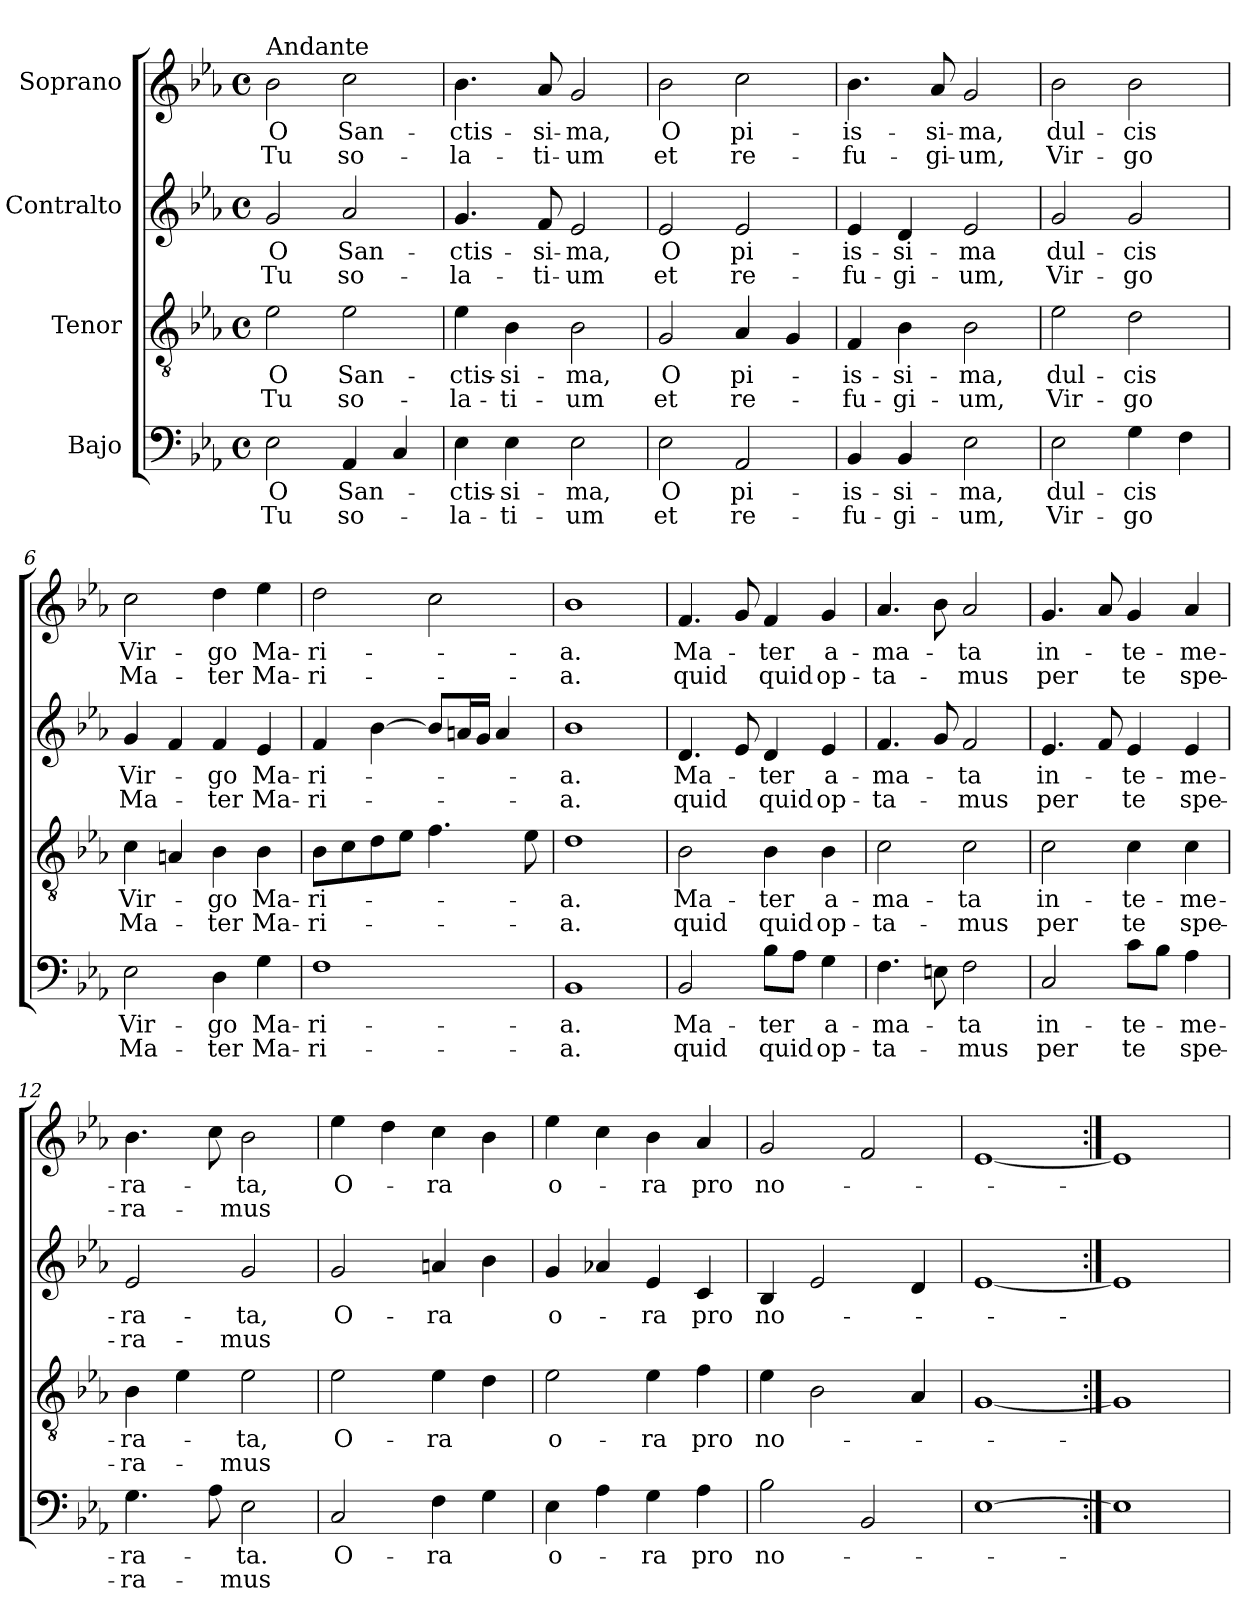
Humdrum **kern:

**kern	**text	**text	**kern	**text	**text	**kern	**text	**text	**kern	**text	**text
*part4	*part4	*part4	*part3	*part3	*part3	*part2	*part2	*part2	*part1	*part1	*part1
*staff4	*staff4	*staff4	*staff3	*staff3	*staff3	*staff2	*staff2	*staff2	*staff1	*staff1	*staff1
*I"Bajo	*	*	*I"Tenor	*	*	*I"Contralto	*	*	*I"Soprano	*	*
*clefF4	*	*	*clefGv2	*	*	*clefG2	*	*	*clefG2	*	*
*k[b-e-a-]	*	*	*k[b-e-a-]	*	*	*k[b-e-a-]	*	*	*k[b-e-a-]	*	*
*E-:	*	*	*E-:	*	*	*E-:	*	*	*E-:	*	*
*M4/4	*	*	*M4/4	*	*	*M4/4	*	*	*M4/4	*	*
*met(c)	*	*	*met(c)	*	*	*met(c)	*	*	*met(c)	*	*
=1	=1	=1	=1	=1	=1	=1	=1	=1	=1	=1	=1
!	!	!	!	!	!	!	!	!	!LO:TX:a:t=Andante	!	!
!	!LO:LY:b:rj	!LO:LY:b:rj	!	!LO:LY:b:rj	!LO:LY:b:rj	!	!LO:LY:b:rj	!LO:LY:b:rj	!	!LO:LY:b:rj	!LO:LY:b:rj
2E-\	O	Tu	2e-\	O	Tu	2g/	O	Tu	2b-\	O	Tu
!	!LO:LY:b:rj	!LO:LY:b:rj	!	!LO:LY:b:rj	!LO:LY:b:rj	!	!LO:LY:b:rj	!LO:LY:b:rj	!	!LO:LY:b:rj	!LO:LY:b:rj
4AA-/	San-	so-	2e-\	San-	so-	2a-/	San-	so-	2cc\	San-	so-
4C/	.	.	.	.	.	.	.	.	.	.	.
=2	=2	=2	=2	=2	=2	=2	=2	=2	=2	=2	=2
!	!LO:LY:b:rj	!LO:LY:b:rj	!	!LO:LY:b:rj	!LO:LY:b:rj	!	!LO:LY:b:rj	!LO:LY:b:rj	!	!LO:LY:b:rj	!LO:LY:b:rj
4E-\	-ctis-	-la-	4e-\	-ctis-	-la-	4.g/	-ctis-	-la-	4.b-\	-ctis-	-la-
!	!LO:LY:b:rj	!LO:LY:b:rj	!	!LO:LY:b:rj	!LO:LY:b:rj	!	!	!	!	!	!
4E-\	-si-	-ti-	4B-\	-si-	-ti-	.	.	.	.	.	.
!	!	!	!	!	!	!	!LO:LY:b:rj	!LO:LY:b:rj	!	!LO:LY:b:rj	!LO:LY:b:rj
.	.	.	.	.	.	8f/	-si-	-ti-	8a-/	-si-	-ti-
!	!LO:LY:b:rj	!LO:LY:b:rj	!	!LO:LY:b:rj	!LO:LY:b:rj	!	!LO:LY:b:rj	!LO:LY:b:rj	!	!LO:LY:b:rj	!LO:LY:b:rj
2E-\	-ma,	-um	2B-\	-ma,	-um	2e-/	-ma,	-um	2g/	-ma,	-um
=3	=3	=3	=3	=3	=3	=3	=3	=3	=3	=3	=3
!	!LO:LY:b:rj	!LO:LY:b:rj	!	!LO:LY:b:rj	!LO:LY:b:rj	!	!LO:LY:b:rj	!LO:LY:b:rj	!	!LO:LY:b:rj	!LO:LY:b:rj
2E-\	O	et	2G/	O	et	2e-/	O	et	2b-\	O	et
!	!LO:LY:b:rj	!LO:LY:b:rj	!	!LO:LY:b:rj	!LO:LY:b:rj	!	!LO:LY:b:rj	!LO:LY:b:rj	!	!LO:LY:b:rj	!LO:LY:b:rj
2AA-/	pi-	re-	4A-/	pi-	re-	2e-/	pi-	re-	2cc\	pi-	re-
.	.	.	4G/	.	.	.	.	.	.	.	.
=4	=4	=4	=4	=4	=4	=4	=4	=4	=4	=4	=4
!	!LO:LY:b:rj	!LO:LY:b:rj	!	!LO:LY:b:rj	!LO:LY:b:rj	!	!LO:LY:b:rj	!LO:LY:b:rj	!	!LO:LY:b:rj	!LO:LY:b:rj
4BB-/	-is-	-fu-	4F/	-is-	-fu-	4e-/	-is-	-fu-	4.b-\	-is-	-fu-
!	!LO:LY:b:rj	!LO:LY:b:rj	!	!LO:LY:b:rj	!LO:LY:b:rj	!	!LO:LY:b:rj	!LO:LY:b:rj	!	!	!
4BB-/	-si-	-gi-	4B-\	-si-	-gi-	4d/	-si-	-gi-	.	.	.
!	!	!	!	!	!	!	!	!	!	!LO:LY:b:rj	!LO:LY:b:rj
.	.	.	.	.	.	.	.	.	8a-/	-si-	-gi-
!	!LO:LY:b:rj	!LO:LY:b:rj	!	!LO:LY:b:rj	!LO:LY:b:rj	!	!LO:LY:b:rj	!LO:LY:b:rj	!	!LO:LY:b:rj	!LO:LY:b:rj
2E-\	-ma,	-um,	2B-\	-ma,	-um,	2e-/	-ma	-um,	2g/	-ma,	-um,
=5	=5	=5	=5	=5	=5	=5	=5	=5	=5	=5	=5
!	!LO:LY:b:rj	!LO:LY:b:rj	!	!LO:LY:b:rj	!LO:LY:b:rj	!	!LO:LY:b:rj	!LO:LY:b:rj	!	!LO:LY:b:rj	!LO:LY:b:rj
2E-\	dul-	Vir-	2e-\	dul-	Vir-	2g/	dul-	Vir-	2b-\	dul-	Vir-
!	!LO:LY:b:rj	!LO:LY:b:rj	!	!LO:LY:b:rj	!LO:LY:b:rj	!	!LO:LY:b:rj	!LO:LY:b:rj	!	!LO:LY:b:rj	!LO:LY:b:rj
4G\	-cis	-go	2d\	-cis	-go	2g/	-cis	-go	2b-\	-cis	-go
4F\	.	.	.	.	.	.	.	.	.	.	.
!!LO:LB:g=z
=6	=6	=6	=6	=6	=6	=6	=6	=6	=6	=6	=6
!	!LO:LY:b:rj	!LO:LY:b:rj	!	!LO:LY:b:rj	!LO:LY:b:rj	!	!LO:LY:b:rj	!LO:LY:b:rj	!	!LO:LY:b:rj	!LO:LY:b:rj
2E-\	Vir-	Ma-	4c\	Vir-	Ma-	4g/	Vir-	Ma-	2cc\	Vir-	Ma-
.	.	.	4An/	.	.	4f/	.	.	.	.	.
!	!LO:LY:b:rj	!LO:LY:b:rj	!	!LO:LY:b:rj	!LO:LY:b:rj	!	!LO:LY:b:rj	!LO:LY:b:rj	!	!LO:LY:b:rj	!LO:LY:b:rj
4D\	-go	-ter	4B-\	-go	-ter	4f/	-go	-ter	4dd\	-go	-ter
!	!LO:LY:b:rj	!LO:LY:b:rj	!	!LO:LY:b:rj	!LO:LY:b:rj	!	!LO:LY:b:rj	!LO:LY:b:rj	!	!LO:LY:b:rj	!LO:LY:b:rj
4G\	Ma-	Ma-	4B-\	Ma-	Ma-	4e-/	Ma-	Ma-	4ee-\	Ma-	Ma-
=7	=7	=7	=7	=7	=7	=7	=7	=7	=7	=7	=7
!	!LO:LY:b:rj	!LO:LY:b:rj	!	!LO:LY:b:rj	!LO:LY:b:rj	!	!LO:LY:b:rj	!LO:LY:b:rj	!	!LO:LY:b:rj	!LO:LY:b:rj
1F	-ri-	-ri-	8B-\L	-ri-	-ri-	4f/	-ri-	-ri-	2dd\	-ri-	-ri-
.	.	.	8c\	.	.	.	.	.	.	.	.
.	.	.	8d\	.	.	[>4b-\	.	.	.	.	.
.	.	.	8e-\J	.	.	.	.	.	.	.	.
.	.	.	4.f\	.	.	8b-/L]	.	.	2cc\	.	.
.	.	.	.	.	.	16an/L	.	.	.	.	.
.	.	.	.	.	.	16g/JJ	.	.	.	.	.
.	.	.	.	.	.	4a/	.	.	.	.	.
.	.	.	8e-\	.	.	.	.	.	.	.	.
=8	=8	=8	=8	=8	=8	=8	=8	=8	=8	=8	=8
!	!LO:LY:b:rj	!LO:LY:b:rj	!	!LO:LY:b:rj	!LO:LY:b:rj	!	!LO:LY:b:rj	!LO:LY:b:rj	!	!LO:LY:b:rj	!LO:LY:b:rj
1BB-	-a.	-a.	1d	-a.	-a.	1b-	-a.	-a.	1b-	-a.	-a.
=9	=9	=9	=9	=9	=9	=9	=9	=9	=9	=9	=9
!	!LO:LY:b:rj	!LO:LY:b:rj	!	!LO:LY:b:rj	!LO:LY:b:rj	!	!LO:LY:b:rj	!LO:LY:b:rj	!	!LO:LY:b:rj	!LO:LY:b:rj
2BB-/	Ma-	quid	2B-\	Ma-	quid	4.d/	Ma-	quid	4.f/	Ma-	quid
.	.	.	.	.	.	8e-/	.	.	8g/	.	.
!	!LO:LY:b:rj	!LO:LY:b:rj	!	!LO:LY:b:rj	!LO:LY:b:rj	!	!LO:LY:b:rj	!LO:LY:b:rj	!	!LO:LY:b:rj	!LO:LY:b:rj
8B-\L	-ter	quid	4B-\	-ter	quid	4d/	-ter	quid	4f/	-ter	quid
8A-\J	.	.	.	.	.	.	.	.	.	.	.
!	!LO:LY:b:rj	!LO:LY:b:rj	!	!LO:LY:b:rj	!LO:LY:b:rj	!	!LO:LY:b:rj	!LO:LY:b:rj	!	!LO:LY:b:rj	!LO:LY:b:rj
4G\	a-	op-	4B-\	a-	op-	4e-/	a-	op-	4g/	a-	op-
=10	=10	=10	=10	=10	=10	=10	=10	=10	=10	=10	=10
!	!LO:LY:b:rj	!LO:LY:b:rj	!	!LO:LY:b:rj	!LO:LY:b:rj	!	!LO:LY:b:rj	!LO:LY:b:rj	!	!LO:LY:b:rj	!LO:LY:b:rj
4.F\	-ma-	-ta-	2c\	-ma-	-ta-	4.f/	-ma-	-ta-	4.a-/	-ma-	-ta-
8En\	.	.	.	.	.	8g/	.	.	8b-\	.	.
!	!LO:LY:b:rj	!LO:LY:b:rj	!	!LO:LY:b:rj	!LO:LY:b:rj	!	!LO:LY:b:rj	!LO:LY:b:rj	!	!LO:LY:b:rj	!LO:LY:b:rj
2F\	-ta	-mus	2c\	-ta	-mus	2f/	-ta	-mus	2a-/	-ta	-mus
!!LO:PB:g=z
=11	=11	=11	=11	=11	=11	=11	=11	=11	=11	=11	=11
!	!LO:LY:b:rj	!LO:LY:b:rj	!	!LO:LY:b:rj	!LO:LY:b:rj	!	!LO:LY:b:rj	!LO:LY:b:rj	!	!LO:LY:b:rj	!LO:LY:b:rj
2C/	in-	per	2c\	in-	per	4.e-/	in-	per	4.g/	in-	per
.	.	.	.	.	.	8f/	.	.	8a-/	.	.
!	!LO:LY:b:rj	!LO:LY:b:rj	!	!LO:LY:b:rj	!LO:LY:b:rj	!	!LO:LY:b:rj	!LO:LY:b:rj	!	!LO:LY:b:rj	!LO:LY:b:rj
8c\L	-te-	te	4c\	-te-	te	4e-/	-te-	te	4g/	-te-	te
8B-\J	.	.	.	.	.	.	.	.	.	.	.
!	!LO:LY:b:rj	!LO:LY:b:rj	!	!LO:LY:b:rj	!LO:LY:b:rj	!	!LO:LY:b:rj	!LO:LY:b:rj	!	!LO:LY:b:rj	!LO:LY:b:rj
4A-\	-me-	spe-	4c\	-me-	spe-	4e-/	-me-	spe-	4a-/	-me-	spe-
=12	=12	=12	=12	=12	=12	=12	=12	=12	=12	=12	=12
!	!LO:LY:b:rj	!LO:LY:b:rj	!	!LO:LY:b:rj	!LO:LY:b:rj	!	!LO:LY:b:rj	!LO:LY:b:rj	!	!LO:LY:b:rj	!LO:LY:b:rj
4.G\	-ra-	-ra-	4B-\	-ra-	-ra-	2e-/	-ra-	-ra-	4.b-\	-ra-	-ra-
.	.	.	4e-\	.	.	.	.	.	.	.	.
8A-\	.	.	.	.	.	.	.	.	8cc\	.	.
!	!LO:LY:b:rj	!LO:LY:b:rj	!	!LO:LY:b:rj	!LO:LY:b:rj	!	!LO:LY:b:rj	!LO:LY:b:rj	!	!LO:LY:b:rj	!LO:LY:b:rj
2E-\	-ta.	-mus	2e-\	-ta,	-mus	2g/	-ta,	-mus	2b-\	-ta,	-mus
=13	=13	=13	=13	=13	=13	=13	=13	=13	=13	=13	=13
!	!LO:LY:b:rj	!	!	!LO:LY:b:rj	!	!	!LO:LY:b:rj	!	!	!LO:LY:b:rj	!
2C/	O-	.	2e-\	O-	.	2g/	O-	.	4ee-\	O-	.
.	.	.	.	.	.	.	.	.	4dd\	.	.
!	!LO:LY:b:rj	!	!	!LO:LY:b:rj	!	!	!LO:LY:b:rj	!	!	!LO:LY:b:rj	!
4F\	-ra	.	4e-\	-ra	.	4an/	-ra	.	4cc\	-ra	.
4G\	.	.	4d\	.	.	4b-\	.	.	4b-\	.	.
=14	=14	=14	=14	=14	=14	=14	=14	=14	=14	=14	=14
!	!LO:LY:b:rj	!	!	!LO:LY:b:rj	!	!	!LO:LY:b:rj	!	!	!LO:LY:b:rj	!
4E-\	o-	.	2e-\	o-	.	4g/	o-	.	4ee-\	o-	.
4A-\	.	.	.	.	.	4a-X/	.	.	4cc\	.	.
!	!LO:LY:b:rj	!	!	!LO:LY:b:rj	!	!	!LO:LY:b:rj	!	!	!LO:LY:b:rj	!
4G\	-ra	.	4e-\	-ra	.	4e-/	-ra	.	4b-\	-ra	.
!	!LO:LY:b:rj	!	!	!LO:LY:b:rj	!	!	!LO:LY:b:rj	!	!	!LO:LY:b:rj	!
4A-\	pro	.	4f\	pro	.	4c/	pro	.	4a-/	pro	.
=15	=15	=15	=15	=15	=15	=15	=15	=15	=15	=15	=15
!	!LO:LY:b:rj	!	!	!LO:LY:b:rj	!	!	!LO:LY:b:rj	!	!	!LO:LY:b:rj	!
2B-\	no-	.	4e-\	no-	.	4B-/	no-	.	2g/	no-	.
.	.	.	2B-\	.	.	2e-/	.	.	.	.	.
2BB-/	.	.	.	.	.	.	.	.	2f/	.	.
.	.	.	4A-/	.	.	4d/	.	.	.	.	.
=16	=16	=16	=16	=16	=16	=16	=16	=16	=16	=16	=16
[1E-	.	.	[1G	.	.	[1e-	.	.	[1e-	.	.
=17:|!	=17:|!	=17:|!	=17:|!	=17:|!	=17:|!	=17:|!	=17:|!	=17:|!	=17:|!	=17:|!	=17:|!
1E-]	.	.	1G]	.	.	1e-]	.	.	1e-]	.	.
=	=	=	=	=	=	=	=	=	=	=	=
*-	*-	*-	*-	*-	*-	*-	*-	*-	*-	*-	*-
